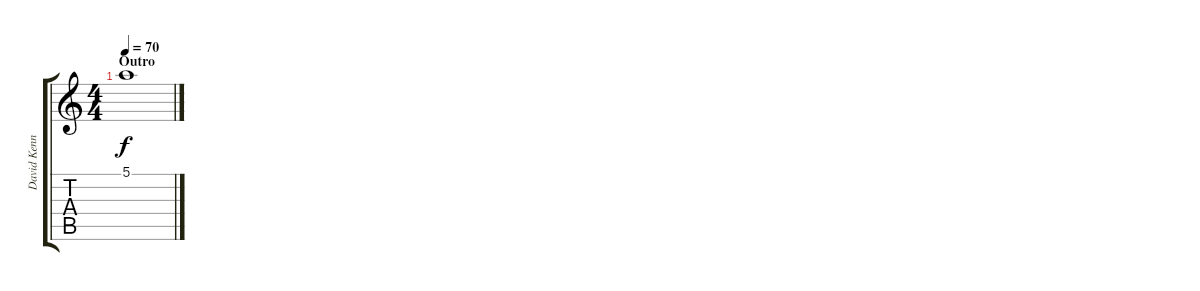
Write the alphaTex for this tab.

\track ("David Kennedy (Guitar)" "David Kenn") {instrument acousticguitarsteel}
\staff {score tabs}
\tuning (E4 B3 G3 D3 A2 E2) {hide}
\ts (4 4)
\section ("" "Outro")
\tempo 70
\clef g2
\ks c
5.1.1{dy f}
